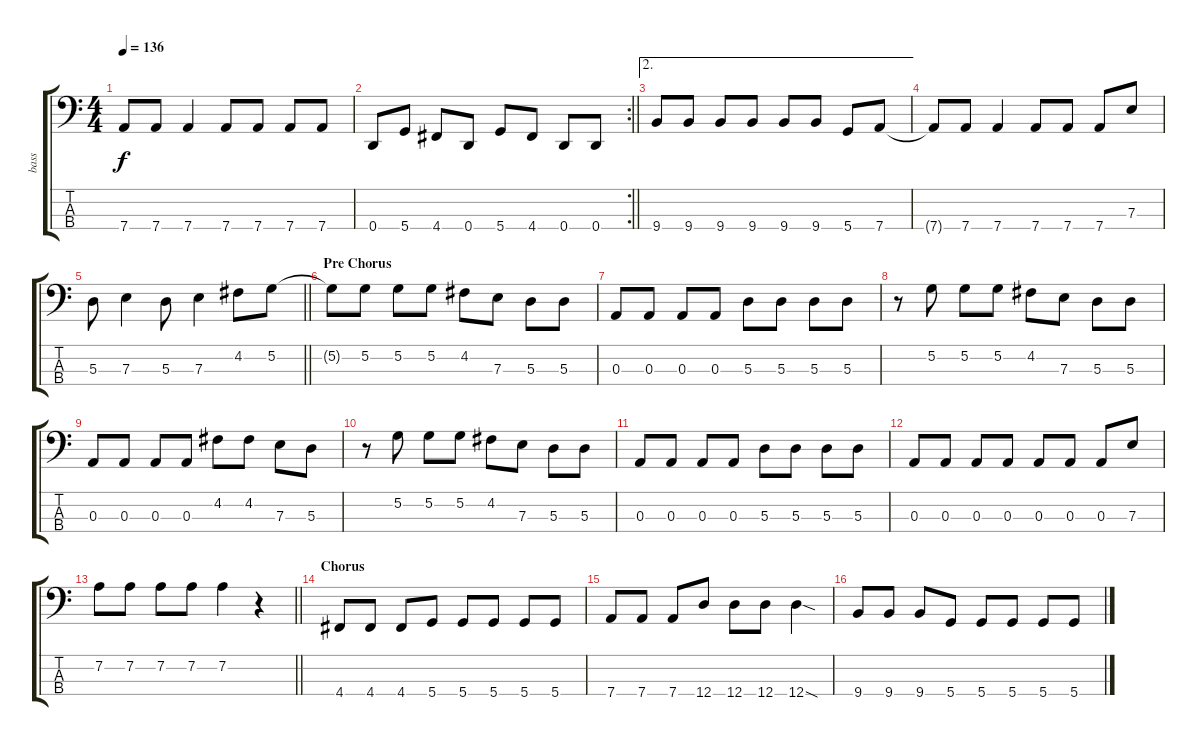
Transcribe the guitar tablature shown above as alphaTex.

\track ("bass" "bass") {instrument electricbassfinger}
\staff {score tabs}
\tuning (G2 D2 A1 D1) {hide}
\ts (4 4)
\tempo 136
\clef f4
\ks c
7.4{t}.8{dy f} 7.4.8 7.4.4 7.4.8 7.4.8 7.4.8 7.4.8 |
\rc 2
\barLineRight lightlight
0.4.8 5.4.8 4.4.8 0.4.8 5.4.8 4.4.8 0.4.8 0.4.8 |
\ae 2
9.4.8 9.4.8 9.4.8 9.4.8 9.4.8 9.4.8 5.4.8 7.4.8 |
7.4{t}.8 7.4.8 7.4.4 7.4.8 7.4.8 7.4.8 7.3.8 |
\barLineRight lightlight
5.3.8 7.3.4 5.3.8 7.3.4 4.2.8 5.2.8 |
\section ("" "Pre Chorus")
5.2{t}.8 5.2.8 5.2.8 5.2.8 4.2.8 7.3.8 5.3.8 5.3.8 |
0.3.8 0.3.8 0.3.8 0.3.8 5.3.8 5.3.8 5.3.8 5.3.8 |
r.8 5.2.8 5.2.8 5.2.8 4.2.8 7.3.8 5.3.8 5.3.8 |
0.3.8 0.3.8 0.3.8 0.3.8 4.2.8 4.2.8 7.3.8 5.3.8 |
r.8 5.2.8 5.2.8 5.2.8 4.2.8 7.3.8 5.3.8 5.3.8 |
0.3.8 0.3.8 0.3.8 0.3.8 5.3.8 5.3.8 5.3.8 5.3.8 |
0.3.8 0.3.8 0.3.8 0.3.8 0.3.8 0.3.8 0.3.8 7.3.8 |
\barLineRight lightlight
7.2.8 7.2.8 7.2.8 7.2.8 7.2.4 r.4 |
\section ("" "Chorus")
4.4.8 4.4.8 4.4.8 5.4.8 5.4.8 5.4.8 5.4.8 5.4.8 |
7.4.8 7.4.8 7.4.8 12.4.8 12.4.8 12.4.8 12.4{sod}.4 |
9.4.8 9.4.8 9.4.8 5.4.8 5.4.8 5.4.8 5.4.8 5.4.8
